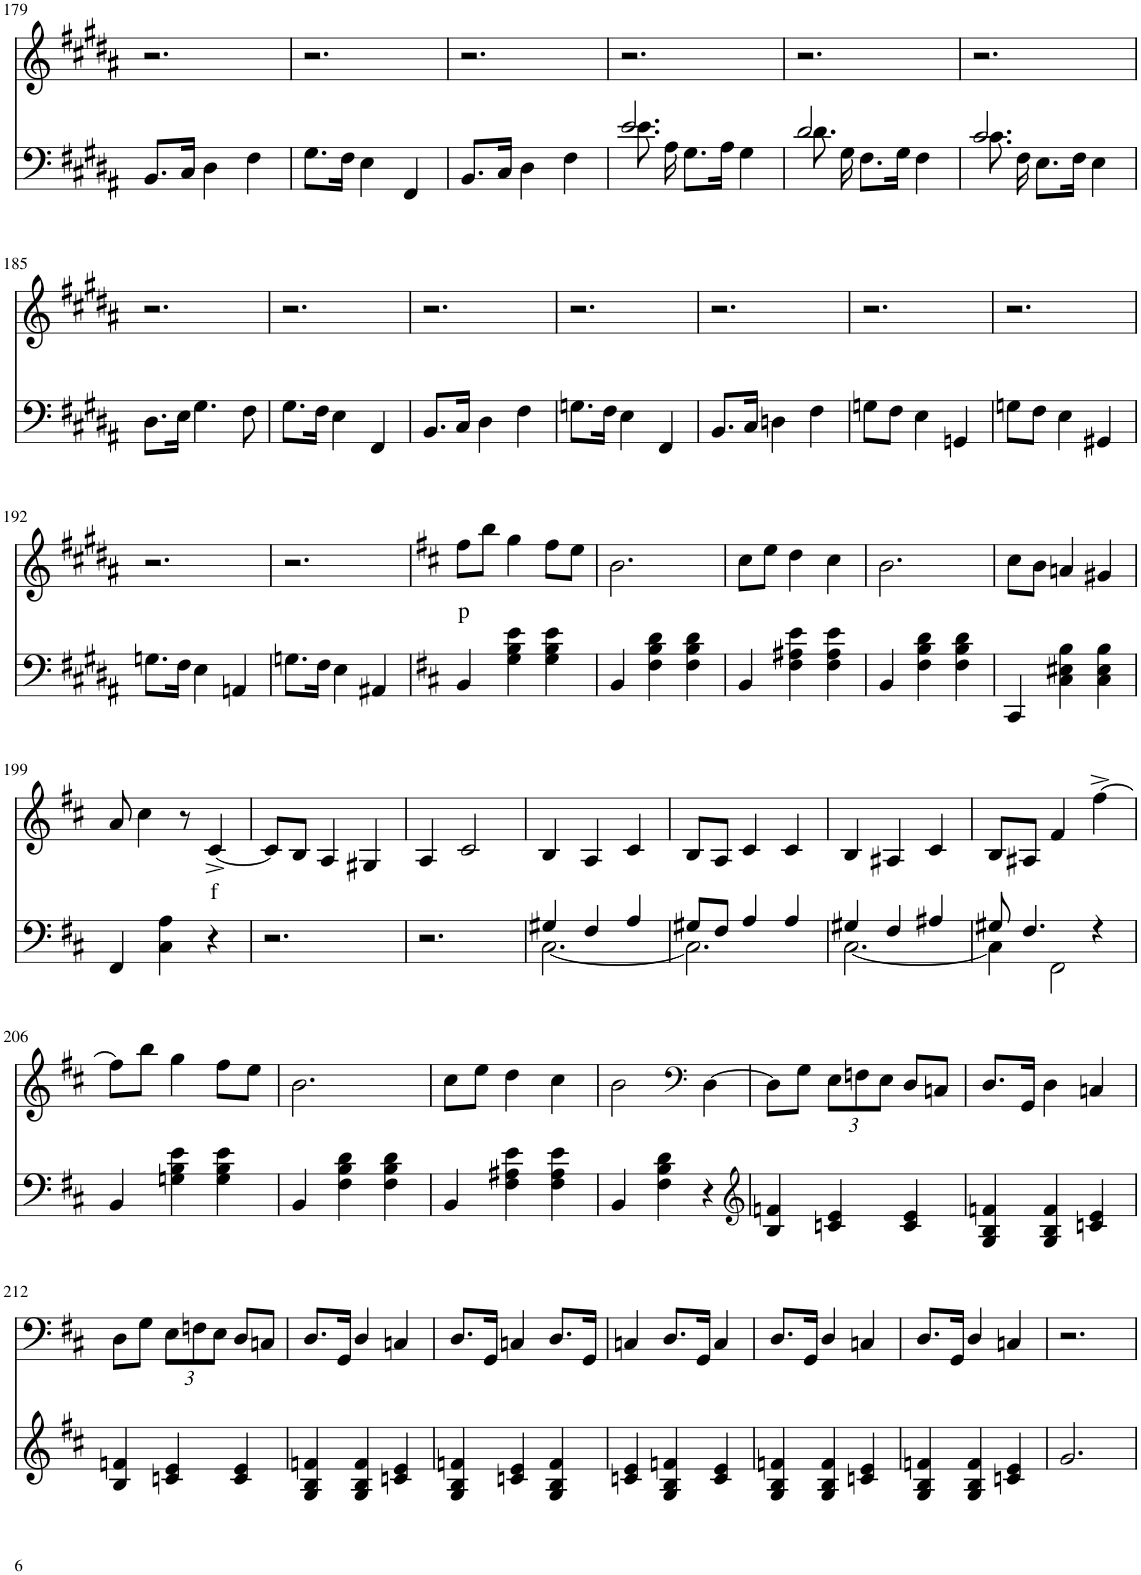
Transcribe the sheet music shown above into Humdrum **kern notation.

**kern	**kern	**text
*part2	*part1	*part1
*staff2	*staff1	*staff1
*I"Piano	*I"Piano	*
*I'Pno	*I'Pno	*
!!LO:PB:g=z
*clefF4	*clefG2	*
*k[f#c#g#d#a#]	*k[f#c#g#d#a#]	*
*M3/4	*M3/4	*
=179	=179	=179
8.BB/L	2.r	.
16C#/Jk	.	.
4D#\	.	.
4F#\	.	.
=180	=180	=180
8.G#\L	2.r	.
16F#\Jk	.	.
4E\	.	.
4FF#/	.	.
=181	=181	=181
8.BB/L	2.r	.
16C#/Jk	.	.
4D#\	.	.
4F#\	.	.
=182	=182	=182
*^	*	*
2.e/	8.e\	2.r	.
.	16A#\	.	.
.	8.G#\L	.	.
.	16A#\Jk	.	.
.	4G#\	.	.
=183	=183	=183	=183
2.d#/	8.d#\	2.r	.
.	16G#\	.	.
.	8.F#\L	.	.
.	16G#\Jk	.	.
.	4F#\	.	.
=184	=184	=184	=184
2.c#/	8.c#\	2.r	.
.	16F#\	.	.
.	8.E\L	.	.
.	16F#\Jk	.	.
.	4E\	.	.
*v	*v	*	*
!!LO:LB:g=z
=185	=185	=185
8.D#\L	2.r	.
16E\Jk	.	.
4.G#\	.	.
8F#\	.	.
=186	=186	=186
8.G#\L	2.r	.
16F#\Jk	.	.
4E\	.	.
4FF#/	.	.
=187	=187	=187
8.BB/L	2.r	.
16C#/Jk	.	.
4D#\	.	.
4F#\	.	.
=188	=188	=188
8.Gn\L	2.r	.
16F#\Jk	.	.
4E\	.	.
4FF#/	.	.
=189	=189	=189
8.BB/L	2.r	.
16C#/Jk	.	.
4Dn\	.	.
4F#\	.	.
=190	=190	=190
8Gn\L	2.r	.
8F#\J	.	.
4E\	.	.
4GGn/	.	.
=191	=191	=191
8Gn\L	2.r	.
8F#\J	.	.
4E\	.	.
4GG#X/	.	.
!!LO:LB:g=z
=192	=192	=192
8.Gn\L	2.r	.
16F#\Jk	.	.
4E\	.	.
4AAn/	.	.
=193	=193	=193
8.Gn\L	2.r	.
16F#\Jk	.	.
4E\	.	.
4AA#X/	.	.
=194	=194	=194
*k[f#c#]	*k[f#c#]	*
!	!	!LO:LY:b
4BB/	8ff#\L	p
.	8bb\J	.
4G\ 4B\ 4e\	4gg\	.
4G\ 4B\ 4e\	8ff#\L	.
.	8ee\J	.
=195	=195	=195
4BB/	2.b\	.
4F#\ 4B\ 4d\	.	.
4F#\ 4B\ 4d\	.	.
=196	=196	=196
4BB/	8cc#\L	.
.	8ee\J	.
4F#\ 4A#X\ 4e\	4dd\	.
4F#\ 4A#\ 4e\	4cc#\	.
=197	=197	=197
4BB/	2.b\	.
4F#\ 4B\ 4d\	.	.
4F#\ 4B\ 4d\	.	.
=198	=198	=198
4CC#/	8cc#\L	.
.	8b\J	.
4C#\ 4E#X\ 4B\	4an/	.
4C#\ 4E#\ 4B\	4g#X/	.
!!LO:LB:g=z
=199	=199	=199
4FF#/	8a/	.
.	4cc#\	.
4C#\ 4A\	.	.
.	8r	.
!	!	!LO:LY:b
4r	[4c#^/	f
=200	=200	=200
2.r	8c#/L]	.
.	8B/J	.
.	4A/	.
.	4G#X/	.
=201	=201	=201
2.r	4A/	.
.	2c#/	.
=202	=202	=202
*^	*	*
4G#X/	[2.C#\	4B/	.
4F#/	.	4A/	.
4A/	.	4c#/	.
=203	=203	=203	=203
8G#X/L	2.C#\]	8B/L	.
8F#/J	.	8A/J	.
4A/	.	4c#/	.
4A/	.	4c#/	.
=204	=204	=204	=204
4G#X/	[2.C#\	4B/	.
4F#/	.	4A#X/	.
4A#X/	.	4c#/	.
=205	=205	=205	=205
8G#X/	4C#\]	8B/L	.
4.F#/	.	8A#X/J	.
.	2FF#\	4f#/	.
4r	.	[4ff#^\	.
*v	*v	*	*
!!LO:LB:g=z
=206	=206	=206
4BB/	8ff#\L]	.
.	8bb\J	.
4Gn\ 4B\ 4e\	4gg\	.
4G\ 4B\ 4e\	8ff#\L	.
.	8ee\J	.
=207	=207	=207
4BB/	2.b\	.
4F#\ 4B\ 4d\	.	.
4F#\ 4B\ 4d\	.	.
=208	=208	=208
4BB/	8cc#\L	.
.	8ee\J	.
4F#\ 4A#X\ 4e\	4dd\	.
4F#\ 4A#\ 4e\	4cc#\	.
=209	=209	=209
4BB/	2b\	.
4F#\ 4B\ 4d\	.	.
*	*clefF4	*
4r	[4D\	.
=210	=210	=210
*clefG2	*	*
4B/ 4fn/	8D\L]	.
.	8G\J	.
*	*Xbrackettup	*
4cn/ 4e/	12E\L	.
.	12Fn\	.
.	12E\J	.
4c/ 4e/	8D/L	.
.	8Cn/J	.
=211	=211	=211
4G/ 4B/ 4fn/	8.D/L	.
.	16GG/Jk	.
4G/ 4B/ 4f/	4D\	.
4cn/ 4e/	4Cn/	.
!!LO:LB:g=z
=212	=212	=212
4B/ 4fn/	8D\L	.
.	8G\J	.
4cn/ 4e/	12E\L	.
.	12Fn\	.
.	12E\J	.
4c/ 4e/	8D/L	.
.	8Cn/J	.
=213	=213	=213
4G/ 4B/ 4fn/	8.D/L	.
.	16GG/Jk	.
4G/ 4B/ 4f/	4D/	.
4cn/ 4e/	4Cn/	.
=214	=214	=214
4G/ 4B/ 4fn/	8.D/L	.
.	16GG/Jk	.
4cn/ 4e/	4Cn/	.
4G/ 4B/ 4f/	8.D/L	.
.	16GG/Jk	.
=215	=215	=215
4cn/ 4e/	4Cn/	.
4G/ 4B/ 4fn/	8.D/L	.
.	16GG/Jk	.
4c/ 4e/	4C/	.
=216	=216	=216
4G/ 4B/ 4fn/	8.D/L	.
.	16GG/Jk	.
4G/ 4B/ 4f/	4D/	.
4cn/ 4e/	4Cn/	.
=217	=217	=217
4G/ 4B/ 4fn/	8.D/L	.
.	16GG/Jk	.
4G/ 4B/ 4f/	4D/	.
4cn/ 4e/	4Cn/	.
=218	=218	=218
2.g/	2.r	.
=	=	=
*-	*-	*-
